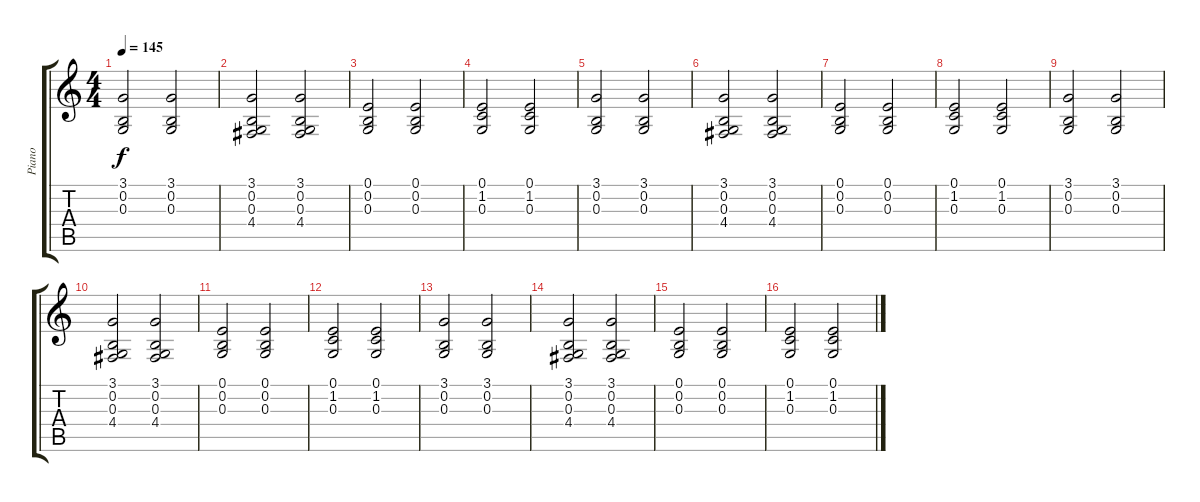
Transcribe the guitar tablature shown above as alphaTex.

\track ("Piano" "Piano") {instrument acousticgrandpiano}
\staff {score tabs}
\tuning (E4 B3 G3 D3 A2 E2) {hide}
\ts (4 4)
\tempo 145
\clef g2
\ks c
(3.1 0.2 0.3).2{dy f} (3.1 0.2 0.3).2 |
(3.1 0.2 0.3 4.4).2 (3.1 0.2 0.3 4.4).2 |
(0.1 0.2 0.3).2 (0.1 0.2 0.3).2 |
(0.1 1.2 0.3).2 (0.1 1.2 0.3).2 |
(3.1 0.2 0.3).2 (3.1 0.2 0.3).2 |
(3.1 0.2 0.3 4.4).2 (3.1 0.2 0.3 4.4).2 |
(0.1 0.2 0.3).2 (0.1 0.2 0.3).2 |
(0.1 1.2 0.3).2 (0.1 1.2 0.3).2 |
(3.1 0.2 0.3).2 (3.1 0.2 0.3).2 |
(3.1 0.2 0.3 4.4).2 (3.1 0.2 0.3 4.4).2 |
(0.1 0.2 0.3).2 (0.1 0.2 0.3).2 |
(0.1 1.2 0.3).2 (0.1 1.2 0.3).2 |
(3.1 0.2 0.3).2 (3.1 0.2 0.3).2 |
(3.1 0.2 0.3 4.4).2 (3.1 0.2 0.3 4.4).2 |
(0.1 0.2 0.3).2 (0.1 0.2 0.3).2 |
(0.1 1.2 0.3).2 (0.1 1.2 0.3).2
